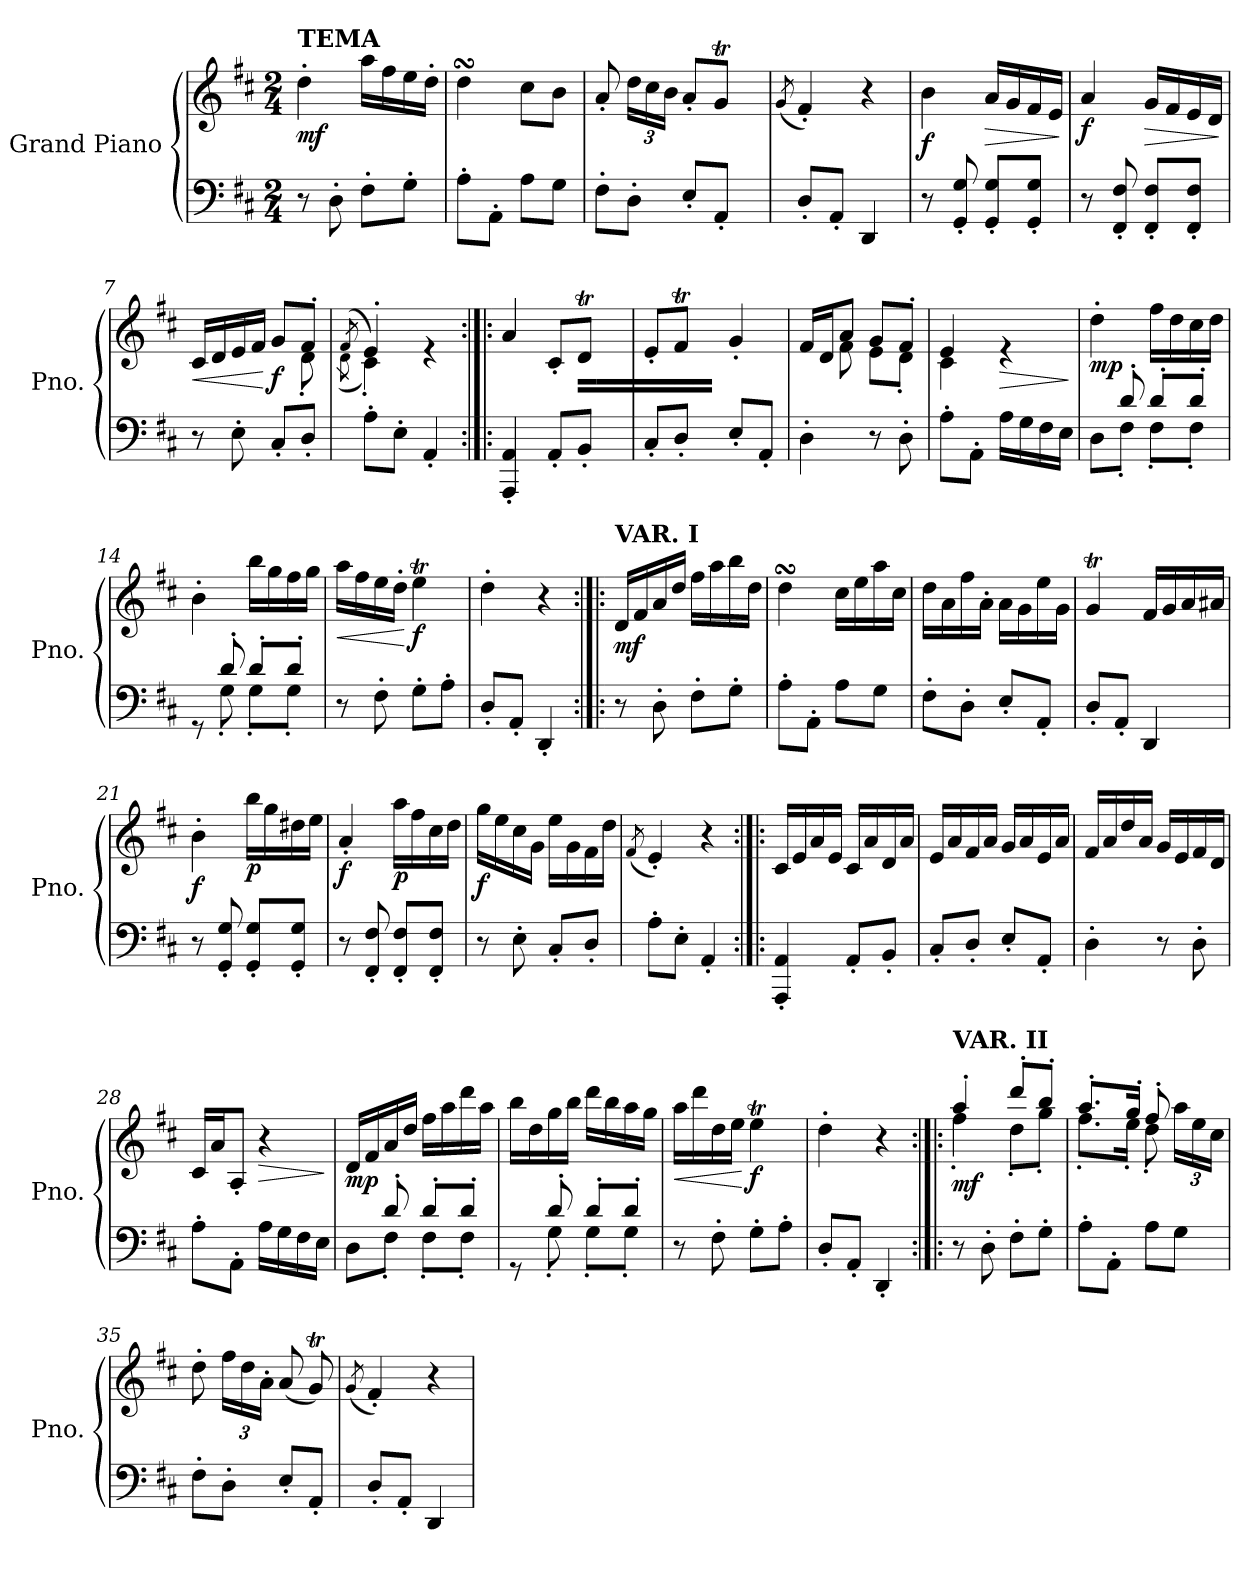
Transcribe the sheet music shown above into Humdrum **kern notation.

**kern	**kern	**dynam
*part1	*part1	*part1
*staff2	*staff1	*staff1/2
*I"Grand Piano	*	*
*I'Pno.	*	*
*clefF4	*clefG2	*
*k[f#c#]	*k[f#c#]	*
*M2/4	*M2/4	*
=1	=1	=1
!	!LO:TX:a:B:t=TEMA	!
!	!	!LO:DY:b
8r	4dd'\	mf
8D'\	.	.
8F#'\L	16aa\LL	.
.	16ff#\	.
8G'\J	16ee\	.
.	16dd'\JJ	.
=2	=2	=2
8A'\L	4ddsSSs\	.
8AA'\J	.	.
8A\L	8cc#\L	.
8G\J	8b\J	.
=3	=3	=3
*	*^	*
8F#'\L	8a'/	4.ryy	.
*	*Xbrackettup	*	*
8D'\J	24dd\LL	.	.
.	24cc#\	.	.
.	24b\JJ	.	.
8E'/L	8a'/L	.	.
8AA'/J	8gT/J	24a!LLyy	.
.	.	24g!yy	.
.	.	24a!JJyy	.
*	*v	*v	*
=4	=4	=4
.	(8qg/	.
8D'/L	4f#'/)	.
8AA'/J	.	.
4DD/	4r	.
=5	=5	=5
!	!	!LO:DY:b
8r	4b\	f
8GG/' 8G/'	.	.
!	!	!LO:HP:b
8GG/' 8G/'L	16a/LL	>
.	16g/	.
8GG/' 8G/'J	16f#/	.
.	16e/JJ	.
.	.	]
=6	=6	=6
!	!	!LO:DY:b
8r	4a/	f
8FF#/' 8F#/'	.	.
!	!	!LO:HP:b
8FF#/' 8F#/'L	16g/LL	>
.	16f#/	.
8FF#/' 8F#/'J	16e/	.
.	16d/JJ	.
.	.	]
=7	=7	=7
!	!	!LO:HP:b
*	*^	*
8r	16c#/LL	4.ryy	<
.	16d/	.	.
8E'\	16e/	.	.
.	16f#/JJ	.	.
!	!	!	!LO:DY:n=1:b
8C#'/L	8g/L	.	[ f
8D'/J	8f#'/J	8d'\	.
=8	=8	=8	=8
.	(>8qf#/	(8qd\	.
8A'\L	4e'/)	4c#'\)	.
8E'\J	.	.	.
4AA'/	4re	4ryy	.
!!LO:LB:g=z	!!
=9:|!|:	=9:|!|:	=9:|!|:	=9:|!|:
4AAA/' 4AA/'	4a/	4.ryy	.
8AA'/L	8c#'/L	.	.
8BB'/J	8dT/J	24d!LLyy	.
.	.	24e!yy	.
.	.	24d!yy	.
=10	=10	=10	=10
8C#'/L	8e'/L	8ryy	.
8D'/J	8f#t/J	24f#!yy	.
.	.	24g!yy	.
.	.	24f#!JJyy	.
8E'/L	4g'/	4ryy	.
8AA'/J	.	.	.
=11	=11	=11	=11
4D'\	16f#/LL	8ryy	.
.	16d/J	.	.
.	8a/J	8f#\	.
8r	8g/L	8e\L	.
8D'\	8f#'/J	8d'\J	.
=12	=12	=12	=12
8A'\L	4e/	4c#\	.
8AA'\J	.	.	.
!	!	!	!LO:HP:b
16A\LL	4re	4ryy	>
16G\	.	.	.
16F#\	.	.	.
16E\JJ	.	.	.
*	*v	*v	*
.	.	]
!!LO:LB:g=z
=13	=13	=13
*^	*	*
!	!	!	!LO:DY:b
8ryy	8D\L	4dd'\	mp
8d'/	8F#'\J	.	.
8d'/L	8F#'\L	16ff#\LL	.
.	.	16dd\	.
8d'/J	8F#'\J	16cc#\	.
.	.	16dd\JJ	.
=14	=14	=14	=14
8rGG	8ryy	4b'\	.
8d'/	8G'\	.	.
8d'/L	8G'\L	16bb\LL	.
.	.	16gg\	.
8d'/J	8G'\J	16ff#\	.
.	.	16gg\JJ	.
*v	*v	*	*
=15	=15	=15
!	!	!LO:HP:b
8r	16aa\LL	<
.	16ff#\	.
8F#'\	16ee\	.
.	16dd'\JJ	.
!	!	!LO:DY:n=1:b
8G'\L	4eeT\	[ f
8A'\J	.	.
=16	=16	=16
8D'/L	4dd'\	.
8AA'/J	.	.
4DD'/	4r	.
!!LO:LB:g=z
=17:|!|:	=17:|!|:	=17:|!|:
!	!LO:TX:a:B:t=VAR. I	!
!	!	!LO:DY:b
8r	16d/LL	mf
.	16f#/	.
8D'\	16a/	.
.	16dd/JJ	.
8F#'\L	16ff#\LL	.
.	16aa\	.
8G'\J	16bb\	.
.	16dd\JJ	.
=18	=18	=18
8A'\L	4ddsSSs\	.
8AA'\J	.	.
8A\L	16cc#\LL	.
.	16ee\	.
8G\J	16aa\	.
.	16cc#\JJ	.
=19	=19	=19
8F#'\L	16dd\LL	.
.	16a\	.
8D'\J	16ff#\	.
.	16a'\JJ	.
8E'/L	16a\LL	.
.	16g\	.
8AA'/J	16ee\	.
.	16g\JJ	.
=20	=20	=20
8D'/L	4gT/	.
8AA'/J	.	.
4DD/	16f#/LL	.
.	16g/	.
.	16a/	.
.	16a#X/JJ	.
!!LO:LB:g=z
=21	=21	=21
!	!	!LO:DY:b
8r	4b'\	f
8GG/' 8G/'	.	.
!	!	!LO:DY:b
8GG/' 8G/'L	16bb\LL	p
.	16gg\	.
8GG/' 8G/'J	16dd#X\	.
.	16ee\JJ	.
=22	=22	=22
!	!	!LO:DY:b
8r	4a'/	f
8FF#/' 8F#/'	.	.
!	!	!LO:DY:b
8FF#/' 8F#/'L	16aa\LL	p
.	16ff#\	.
8FF#/' 8F#/'J	16cc#\	.
.	16dd\JJ	.
=23	=23	=23
!	!	!LO:DY:b
8r	16gg\LL	f
.	16ee\	.
8E'\	16cc#\	.
.	16g\JJ	.
8C#'/L	16ee\LL	.
.	16g\	.
8D'/J	16f#\	.
.	16dd\JJ	.
=24	=24	=24
.	(>8qf#/	.
8A'\L	4e'/)	.
8E'\J	.	.
4AA'/	4r	.
!!LO:PB:g=z
=25:|!|:	=25:|!|:	=25:|!|:
4AAA/' 4AA/'	16c#/LL	.
.	16e/	.
.	16a/	.
.	16e/JJ	.
8AA'/L	16c#/LL	.
.	16a/	.
8BB'/J	16d/	.
.	16a/JJ	.
=26	=26	=26
8C#'/L	16e/LL	.
.	16a/	.
8D'/J	16f#/	.
.	16a/JJ	.
8E'/L	16g/LL	.
.	16a/	.
8AA'/J	16e/	.
.	16a/JJ	.
=27	=27	=27
4D'\	16f#/LL	.
.	16a/	.
.	16dd/	.
.	16a/JJ	.
8r	16g/LL	.
.	16e/	.
8D'\	16f#/	.
.	16d/JJ	.
=28	=28	=28
8A'\L	16c#/LL	.
.	16a/J	.
8AA'\J	8A'/J	.
!	!	!LO:HP:b
16A\LL	4r	>
16G\	.	.
16F#\	.	.
16E\JJ	.	.
.	.	]
=29	=29	=29
*^	*	*
!	!	!	!LO:DY:b
8ryy	8D\L	16d/LL	mp
.	.	16f#/	.
8d'/	8F#'\J	16a/	.
.	.	16dd/JJ	.
8d'/L	8F#'\L	16ff#\LL	.
.	.	16aa\	.
8d'/J	8F#'\J	16ddd\	.
.	.	16aa\JJ	.
!!LO:LB:g=z
=30	=30	=30	=30
8rGG	8ryy	16bb\LL	.
.	.	16dd\	.
8d'/	8G'\	16gg\	.
.	.	16bb\JJ	.
8d'/L	8G'\L	16ddd\LL	.
.	.	16bb\	.
8d'/J	8G'\J	16aa\	.
.	.	16gg\JJ	.
*v	*v	*	*
=31	=31	=31
!	!	!LO:HP:b
8r	16aa\LL	<
.	16ddd\	.
8F#'\	16dd\	.
.	16ee\JJ	.
!	!	!LO:DY:n=1:b
8G'\L	4eeT\	[ f
8A'\J	.	.
=32	=32	=32
8D'/L	4dd'\	.
8AA'/J	.	.
4DD'/	4r	.
!!LO:LB:g=z
=33:|!|:	=33:|!|:	=33:|!|:
*	*^	*
!	!LO:TX:a:B:t=VAR. II	!	!
!	!	!	!LO:DY:b
8r	4aa'/	4ff#'\	mf
8D'\	.	.	.
8F#'\L	8ddd'/L	8dd'\L	.
8G'\J	8bb'/J	8gg'\J	.
=34	=34	=34	=34
8A'\L	8.aa'/L	8.ff#'\L	.
8AA'\J	.	.	.
.	16gg'/Jk	16ee'\Jk	.
8A\L	8ff#'/	8dd'\	.
8G\J	24aa\LL	8ryy	.
.	24ee\	.	.
.	24cc#\JJ	.	.
*	*v	*v	*
=35	=35	=35
8F#'\L	8dd'\	.
8D'\J	24ff#\LL	.
.	24dd\	.
.	24a'\JJ	.
8E'/L	(8a/	.
8AA'/J	8gT/)	.
=36	=36	=36
.	(8qg/	.
8D'/L	4f#'/)	.
8AA'/J	.	.
4DD/	4r	.
=	=	=
*-	*-	*-
